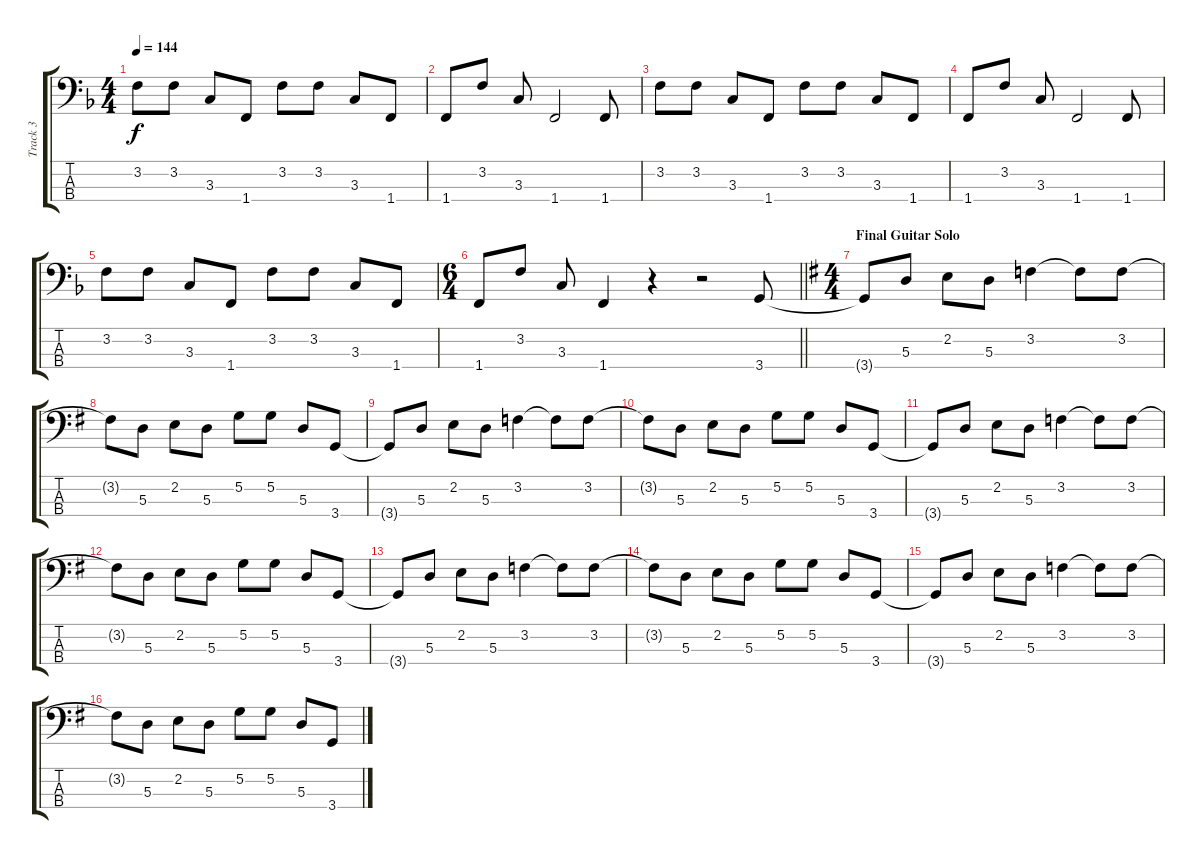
\track ("Track 3" "Track 3") {instrument electricbasspick}
\staff {score tabs}
\tuning (G2 D2 A1 E1) {hide}
\ts (4 4)
\tempo 144
\clef f4
\ks f
3.2.8{dy f} 3.2.8 3.3.8 1.4.8 3.2.8 3.2.8 3.3.8 1.4.8 |
1.4.8 3.2.8 3.3.8 1.4.2 1.4.8 |
3.2.8 3.2.8 3.3.8 1.4.8 3.2.8 3.2.8 3.3.8 1.4.8 |
1.4.8 3.2.8 3.3.8 1.4.2 1.4.8 |
3.2.8 3.2.8 3.3.8 1.4.8 3.2.8 3.2.8 3.3.8 1.4.8 |
\ts (6 4)
\barLineRight lightlight
1.4.8 3.2.8 3.3.8 1.4.4 r.4 r.2 3.4.8 |
\ts (4 4)
\section ("" "Final Guitar Solo")
\ks g
3.4{t}.8 5.3.8 2.2.8 5.3.8 3.2.4 3.2{t}.8 3.2.8 |
3.2{t}.8 5.3.8 2.2.8 5.3.8 5.2.8 5.2.8 5.3.8 3.4.8 |
3.4{t}.8 5.3.8 2.2.8 5.3.8 3.2.4 3.2{t}.8 3.2.8 |
3.2{t}.8 5.3.8 2.2.8 5.3.8 5.2.8 5.2.8 5.3.8 3.4.8 |
3.4{t}.8 5.3.8 2.2.8 5.3.8 3.2.4 3.2{t}.8 3.2.8 |
3.2{t}.8 5.3.8 2.2.8 5.3.8 5.2.8 5.2.8 5.3.8 3.4.8 |
3.4{t}.8 5.3.8 2.2.8 5.3.8 3.2.4 3.2{t}.8 3.2.8 |
3.2{t}.8 5.3.8 2.2.8 5.3.8 5.2.8 5.2.8 5.3.8 3.4.8 |
3.4{t}.8 5.3.8 2.2.8 5.3.8 3.2.4 3.2{t}.8 3.2.8 |
3.2{t}.8 5.3.8 2.2.8 5.3.8 5.2.8 5.2.8 5.3.8 3.4.8
